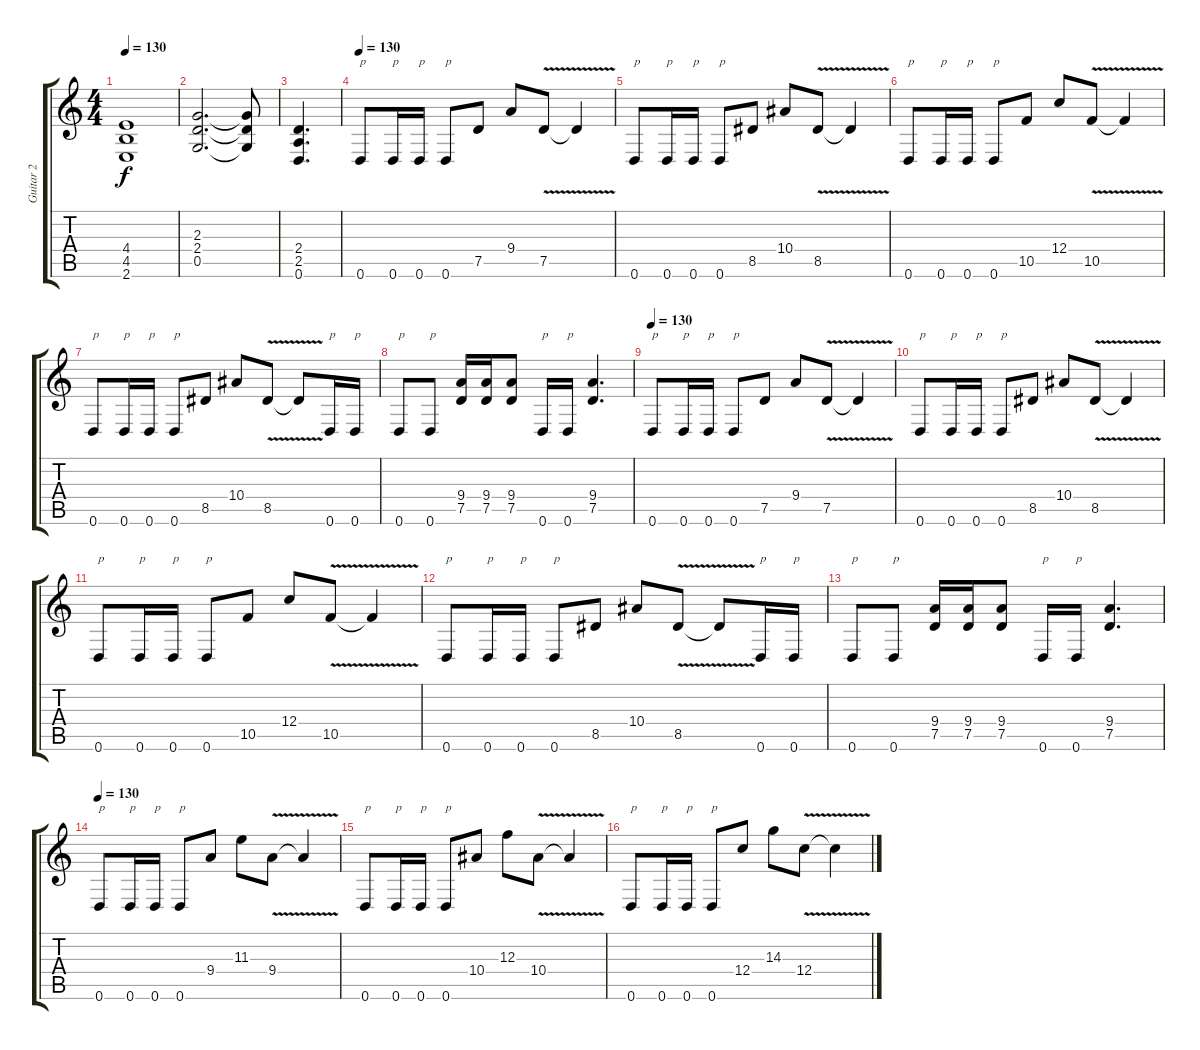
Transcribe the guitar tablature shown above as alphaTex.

\track ("Guitar 2" "Guitar 2") {instrument distortionguitar}
\staff {score tabs}
\tuning (D4 A3 F3 C3 G2 D2) {hide}
\ts (4 4)
\tempo 130
\clef g2
\ks c
(4.4 4.5 2.6).1{dy f} |
(2.3 2.4 0.5).2{d} (2.3{t} 2.4{t} 0.5{t}).8 |
(2.4 2.5 0.6).4{d} |
\tempo 130
0.6.8{txt "p"} 0.6.16{txt "p"} 0.6.16{txt "p"} 0.6.8{txt "p"} 7.5.8 9.4.8 7.5{v}.8 7.5{t}.4 |
0.6.8{txt "p"} 0.6.16{txt "p"} 0.6.16{txt "p"} 0.6.8{txt "p"} 8.5.8 10.4.8 8.5{v}.8 8.5{t}.4 |
0.6.8{txt "p"} 0.6.16{txt "p"} 0.6.16{txt "p"} 0.6.8{txt "p"} 10.5.8 12.4.8 10.5{v}.8 10.5{t}.4 |
0.6.8{txt "p"} 0.6.16{txt "p"} 0.6.16{txt "p"} 0.6.8{txt "p"} 8.5.8 10.4.8 8.5{v}.8 8.5{t}.8 0.6.16{txt "p"} 0.6.16{txt "p"} |
0.6.8{txt "p"} 0.6.8{txt "p"} (9.4 7.5).16 (9.4 7.5).16 (9.4 7.5).8 0.6.16{txt "p"} 0.6.16{txt "p"} (9.4 7.5).4{d} |
\tempo 130
0.6.8{txt "p"} 0.6.16{txt "p"} 0.6.16{txt "p"} 0.6.8{txt "p"} 7.5.8 9.4.8 7.5{v}.8 7.5{t}.4 |
0.6.8{txt "p"} 0.6.16{txt "p"} 0.6.16{txt "p"} 0.6.8{txt "p"} 8.5.8 10.4.8 8.5{v}.8 8.5{t}.4 |
0.6.8{txt "p"} 0.6.16{txt "p"} 0.6.16{txt "p"} 0.6.8{txt "p"} 10.5.8 12.4.8 10.5{v}.8 10.5{t}.4 |
0.6.8{txt "p"} 0.6.16{txt "p"} 0.6.16{txt "p"} 0.6.8{txt "p"} 8.5.8 10.4.8 8.5{v}.8 8.5{t}.8 0.6.16{txt "p"} 0.6.16{txt "p"} |
0.6.8{txt "p"} 0.6.8{txt "p"} (9.4 7.5).16 (9.4 7.5).16 (9.4 7.5).8 0.6.16{txt "p"} 0.6.16{txt "p"} (9.4 7.5).4{d} |
\tempo 130
0.6.8{txt "p"} 0.6.16{txt "p"} 0.6.16{txt "p"} 0.6.8{txt "p"} 9.4.8 11.3.8 9.4{v}.8 9.4{t}.4 |
0.6.8{txt "p"} 0.6.16{txt "p"} 0.6.16{txt "p"} 0.6.8{txt "p"} 10.4.8 12.3.8 10.4{v}.8 10.4{t}.4 |
0.6.8{txt "p"} 0.6.16{txt "p"} 0.6.16{txt "p"} 0.6.8{txt "p"} 12.4.8 14.3.8 12.4{v}.8 12.4{t}.4
